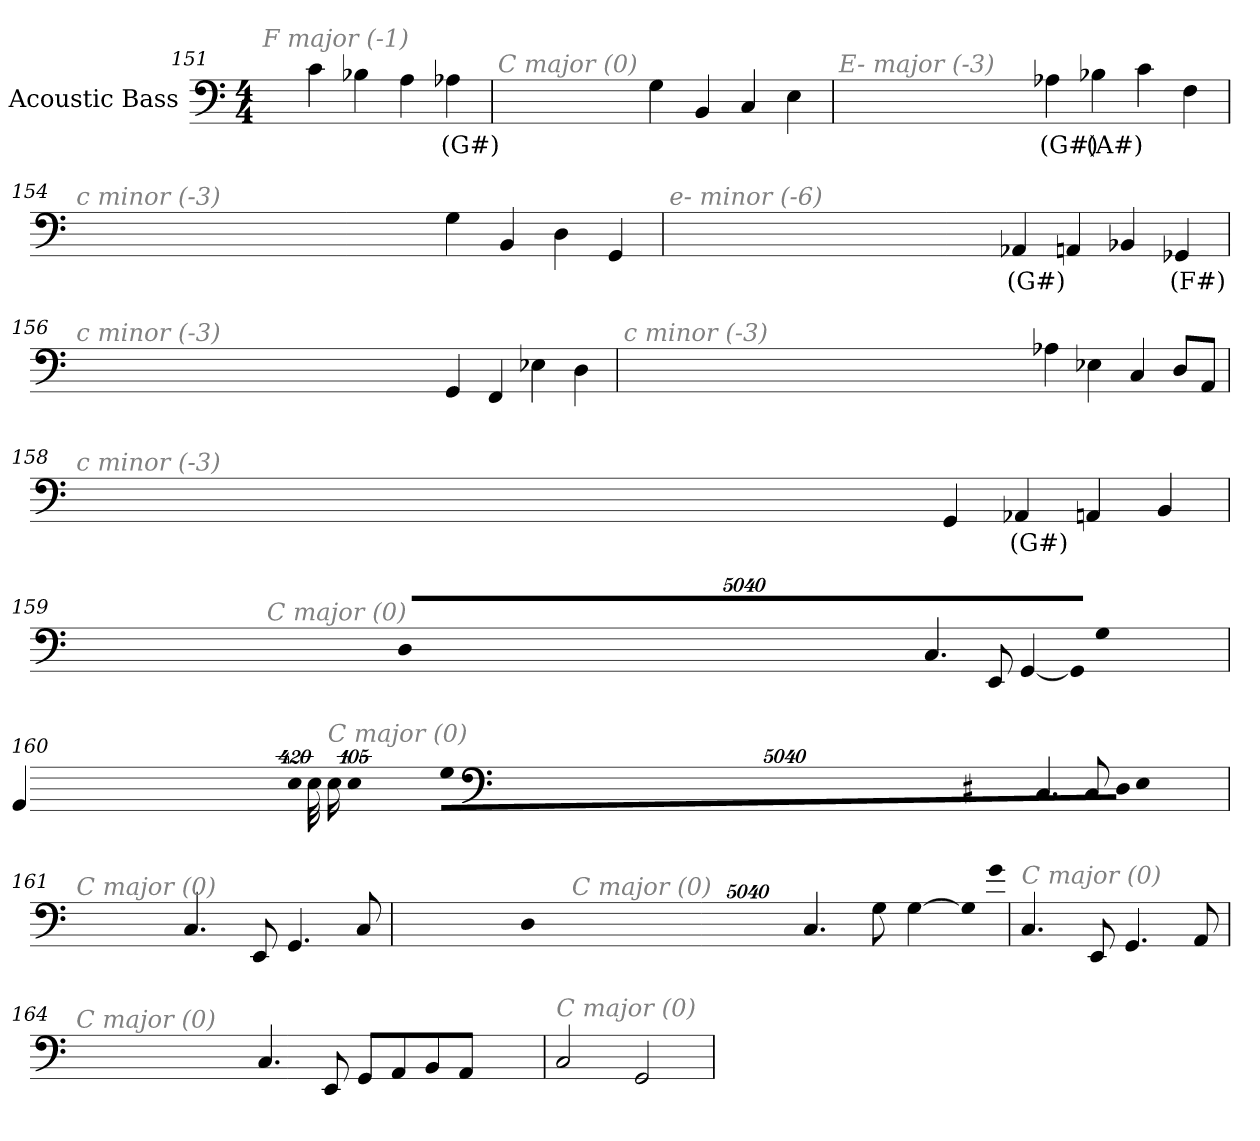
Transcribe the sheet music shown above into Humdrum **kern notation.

**kern	**text
*part1	*part1
*staff1	*staff1
*I"Acoustic Bass	*
*clefF4	*
*ITrd7c12	*
*k[]	*
*C:	*
*M4/4	*
=151	=151
!LO:TX:i:color=#808080:t=F major (-1)	!
4C	.
4BB-X	.
4AA	.
4AA-Xi	(G#)
=152	=152
!LO:TX:i:color=#808080:t=C major (0)	!
4GG	.
4BBB	.
4CC	.
4EE	.
=153	=153
!LO:TX:i:color=#808080:t=E- major (-3)	!
4AA-Xi	(G#)
4BB-Xi	(A#)
4C	.
4FF	.
=154	=154
!LO:TX:i:color=#808080:t=c minor (-3)	!
4GG	.
4BBB	.
4DD	.
4GGG	.
=155	=155
!LO:TX:i:color=#808080:t=e- minor (-6)	!
4AAA-Xi	(G#)
4AAA	.
4BBB-X	.
4GGG-Xi	(F#)
=156	=156
!LO:TX:i:color=#808080:t=c minor (-3)	!
4GGG	.
4FFF	.
4EE-X	.
4DD	.
=157	=157
!LO:TX:i:color=#808080:t=c minor (-3)	!
4AA-X	.
4EE-X	.
4CC	.
8DDL	.
8AAAJ	.
=158	=158
!LO:TX:i:color=#808080:t=c minor (-3)	!
4GGG	.
4AAA-Xi	(G#)
4AAA	.
4BBB	.
=159	=159
!LO:TX:i:color=#808080:t=C major (0)	!
4.CC	.
8EEE	.
[4GGG	.
!LO:N:vis=8	!
40320%3347GGGL]	.
!LO:N:vis=8	!
40320%3347GG	.
!LO:N:vis=8	!
40320%3347DDJ	.
=160	=160
!LO:TX:i:color=#808080:t=C major (0)	!
4.CC	.
8CC	.
!LO:N:vis=8	!
40320%3347DD#XL	.
!LO:N:vis=8	!
40320%3347EE	.
!LO:N:vis=8	!
40320%3347GGJ	.
!LO:N:vis=1024	!
[13440%13EEL	.
16EEL_	.
32EEL_	.
!LO:N:vis=1024%31	!
13440%407EEL]	.
8AAAJ	.
=161	=161
!LO:TX:i:color=#808080:t=C major (0)	!
4.CC	.
8EEE	.
4.GGG	.
8CC	.
=162	=162
!LO:TX:i:color=#808080:t=C major (0)	!
4.CC	.
8GG	.
[4GG	.
!LO:N:vis=8	!
40320%3347GGL]	.
!LO:N:vis=8	!
40320%3347G	.
!LO:N:vis=8	!
40320%3347DDJ	.
=163	=163
!LO:TX:i:color=#808080:t=C major (0)	!
4.CC	.
8EEE	.
4.GGG	.
8AAA	.
=164	=164
!LO:TX:i:color=#808080:t=C major (0)	!
4.CC	.
8EEE	.
8GGGL	.
8AAA	.
8BBB	.
8AAAJ	.
=165	=165
!LO:TX:i:color=#808080:t=C major (0)	!
2CC	.
2GGG	.
=	=
*-	*-
